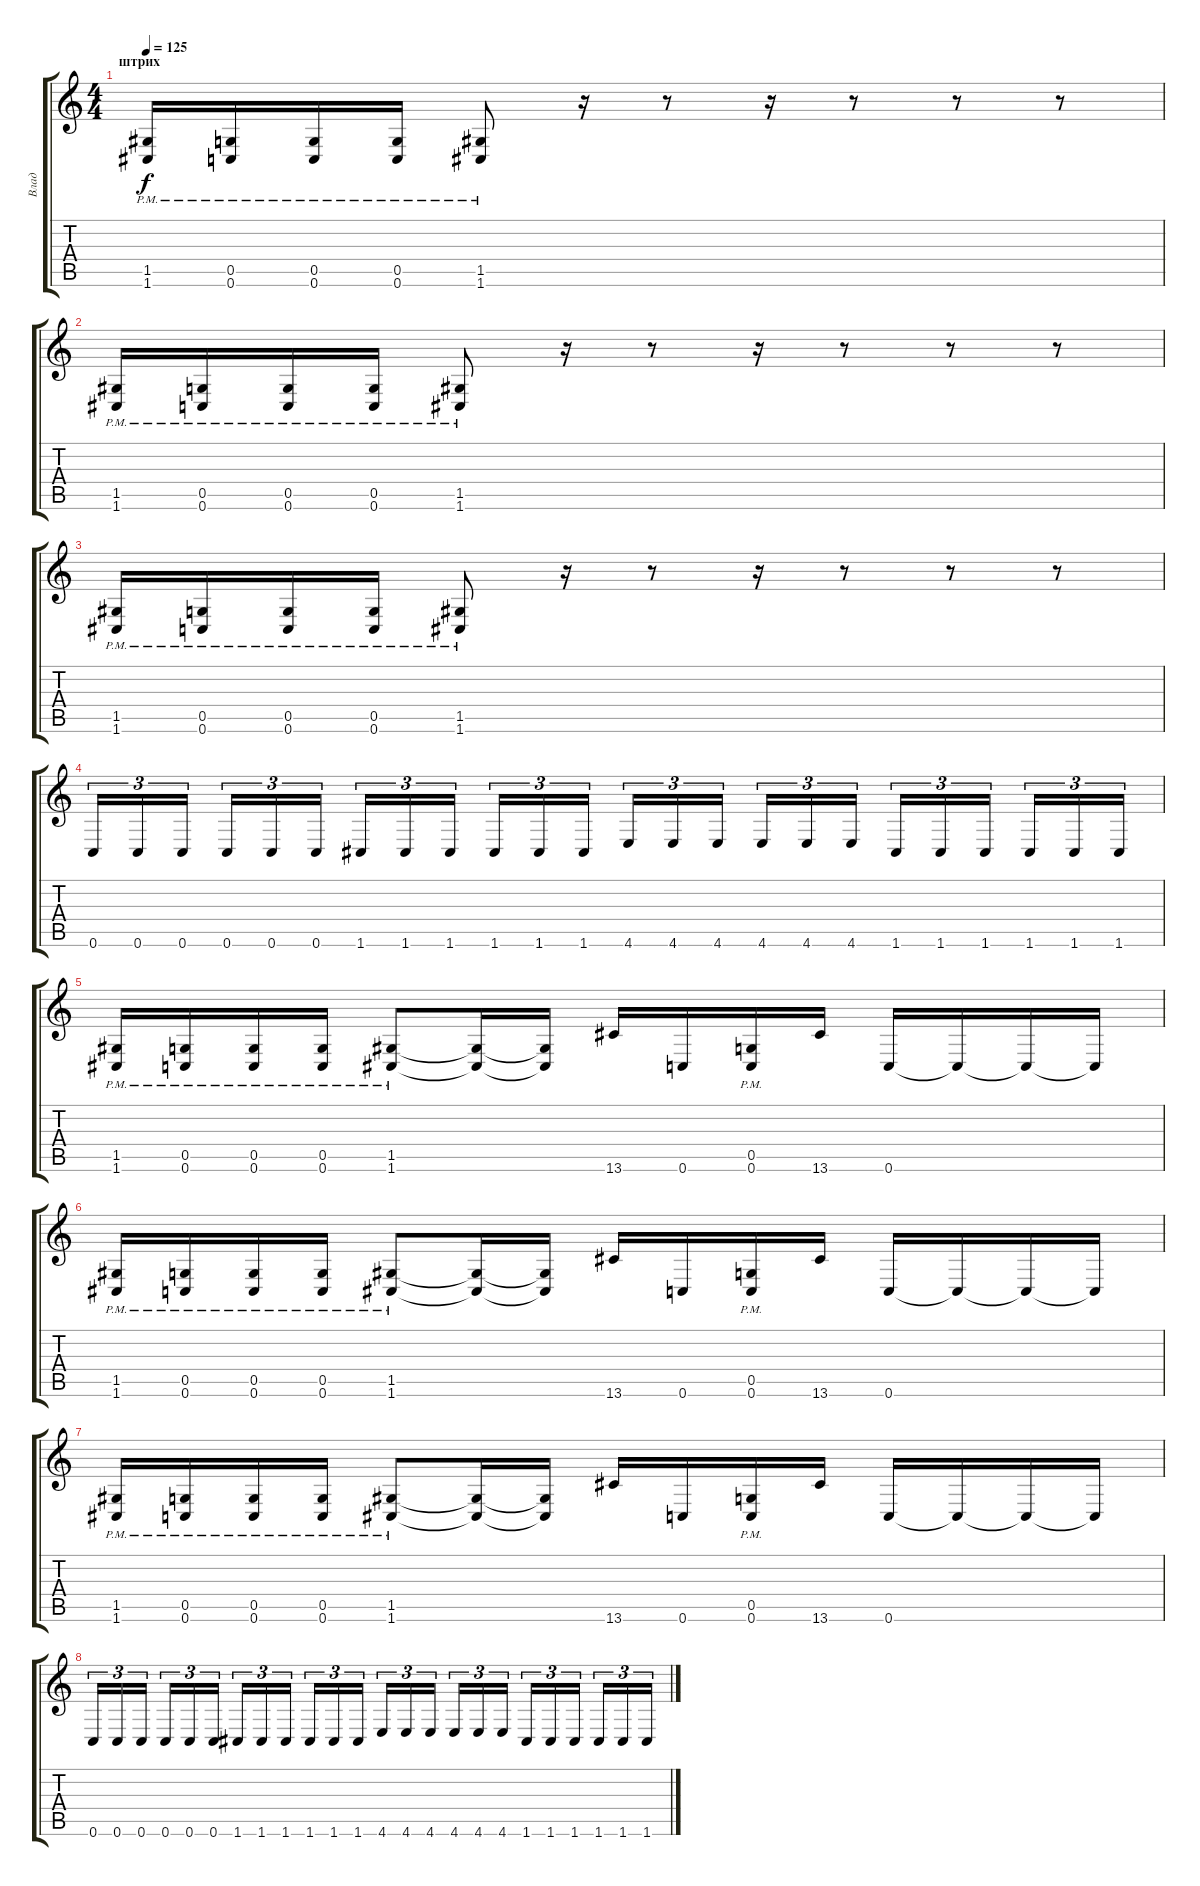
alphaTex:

\track ("Влад" "Влад") {instrument distortionguitar}
\staff {score tabs}
\tuning (D4 A3 F3 C3 G2 C2) {hide}
\ts (4 4)
\section ("" "штрих")
\tempo 125
\clef g2
\ks c
(1.5{pm} 1.6{pm}).16{dy f} (0.5{pm} 0.6{pm}).16 (0.5{pm} 0.6{pm}).16 (0.5{pm} 0.6{pm}).16 (1.5{pm} 1.6{pm}).8 r.16 r.8 r.16 r.8 r.8 r.8 |
(1.5{pm} 1.6{pm}).16 (0.5{pm} 0.6{pm}).16 (0.5{pm} 0.6{pm}).16 (0.5{pm} 0.6{pm}).16 (1.5{pm} 1.6{pm}).8 r.16 r.8 r.16 r.8 r.8 r.8 |
(1.5{pm} 1.6{pm}).16 (0.5{pm} 0.6{pm}).16 (0.5{pm} 0.6{pm}).16 (0.5{pm} 0.6{pm}).16 (1.5{pm} 1.6{pm}).8 r.16 r.8 r.16 r.8 r.8 r.8 |
0.6.16{tu (3 2)} 0.6.16{tu (3 2)} 0.6.16{tu (3 2) beam splitsecondary} 0.6.16{tu (3 2)} 0.6.16{tu (3 2)} 0.6.16{tu (3 2)} 1.6.16{tu (3 2)} 1.6.16{tu (3 2)} 1.6.16{tu (3 2) beam splitsecondary} 1.6.16{tu (3 2)} 1.6.16{tu (3 2)} 1.6.16{tu (3 2)} 4.6.16{tu (3 2)} 4.6.16{tu (3 2)} 4.6.16{tu (3 2) beam splitsecondary} 4.6.16{tu (3 2)} 4.6.16{tu (3 2)} 4.6.16{tu (3 2)} 1.6.16{tu (3 2)} 1.6.16{tu (3 2)} 1.6.16{tu (3 2) beam splitsecondary} 1.6.16{tu (3 2)} 1.6.16{tu (3 2)} 1.6.16{tu (3 2)} |
(1.5{pm} 1.6{pm}).16 (0.5{pm} 0.6{pm}).16 (0.5{pm} 0.6{pm}).16 (0.5{pm} 0.6{pm}).16 (1.5{pm} 1.6{pm}).8 (1.5{t} 1.6{t}).16 (1.5{t} 1.6{t}).16 13.6.16 0.6.16 (0.5{pm} 0.6{pm}).16 13.6.16 0.6.16 0.6{t}.16 0.6{t}.16 0.6{t}.16 |
(1.5{pm} 1.6{pm}).16 (0.5{pm} 0.6{pm}).16 (0.5{pm} 0.6{pm}).16 (0.5{pm} 0.6{pm}).16 (1.5{pm} 1.6{pm}).8 (1.5{t} 1.6{t}).16 (1.5{t} 1.6{t}).16 13.6.16 0.6.16 (0.5{pm} 0.6{pm}).16 13.6.16 0.6.16 0.6{t}.16 0.6{t}.16 0.6{t}.16 |
(1.5{pm} 1.6{pm}).16 (0.5{pm} 0.6{pm}).16 (0.5{pm} 0.6{pm}).16 (0.5{pm} 0.6{pm}).16 (1.5{pm} 1.6{pm}).8 (1.5{t} 1.6{t}).16 (1.5{t} 1.6{t}).16 13.6.16 0.6.16 (0.5{pm} 0.6{pm}).16 13.6.16 0.6.16 0.6{t}.16 0.6{t}.16 0.6{t}.16 |
0.6.16{tu (3 2)} 0.6.16{tu (3 2)} 0.6.16{tu (3 2) beam splitsecondary} 0.6.16{tu (3 2)} 0.6.16{tu (3 2)} 0.6.16{tu (3 2)} 1.6.16{tu (3 2)} 1.6.16{tu (3 2)} 1.6.16{tu (3 2) beam splitsecondary} 1.6.16{tu (3 2)} 1.6.16{tu (3 2)} 1.6.16{tu (3 2)} 4.6.16{tu (3 2)} 4.6.16{tu (3 2)} 4.6.16{tu (3 2) beam splitsecondary} 4.6.16{tu (3 2)} 4.6.16{tu (3 2)} 4.6.16{tu (3 2)} 1.6.16{tu (3 2)} 1.6.16{tu (3 2)} 1.6.16{tu (3 2) beam splitsecondary} 1.6.16{tu (3 2)} 1.6.16{tu (3 2)} 1.6.16{tu (3 2)}
